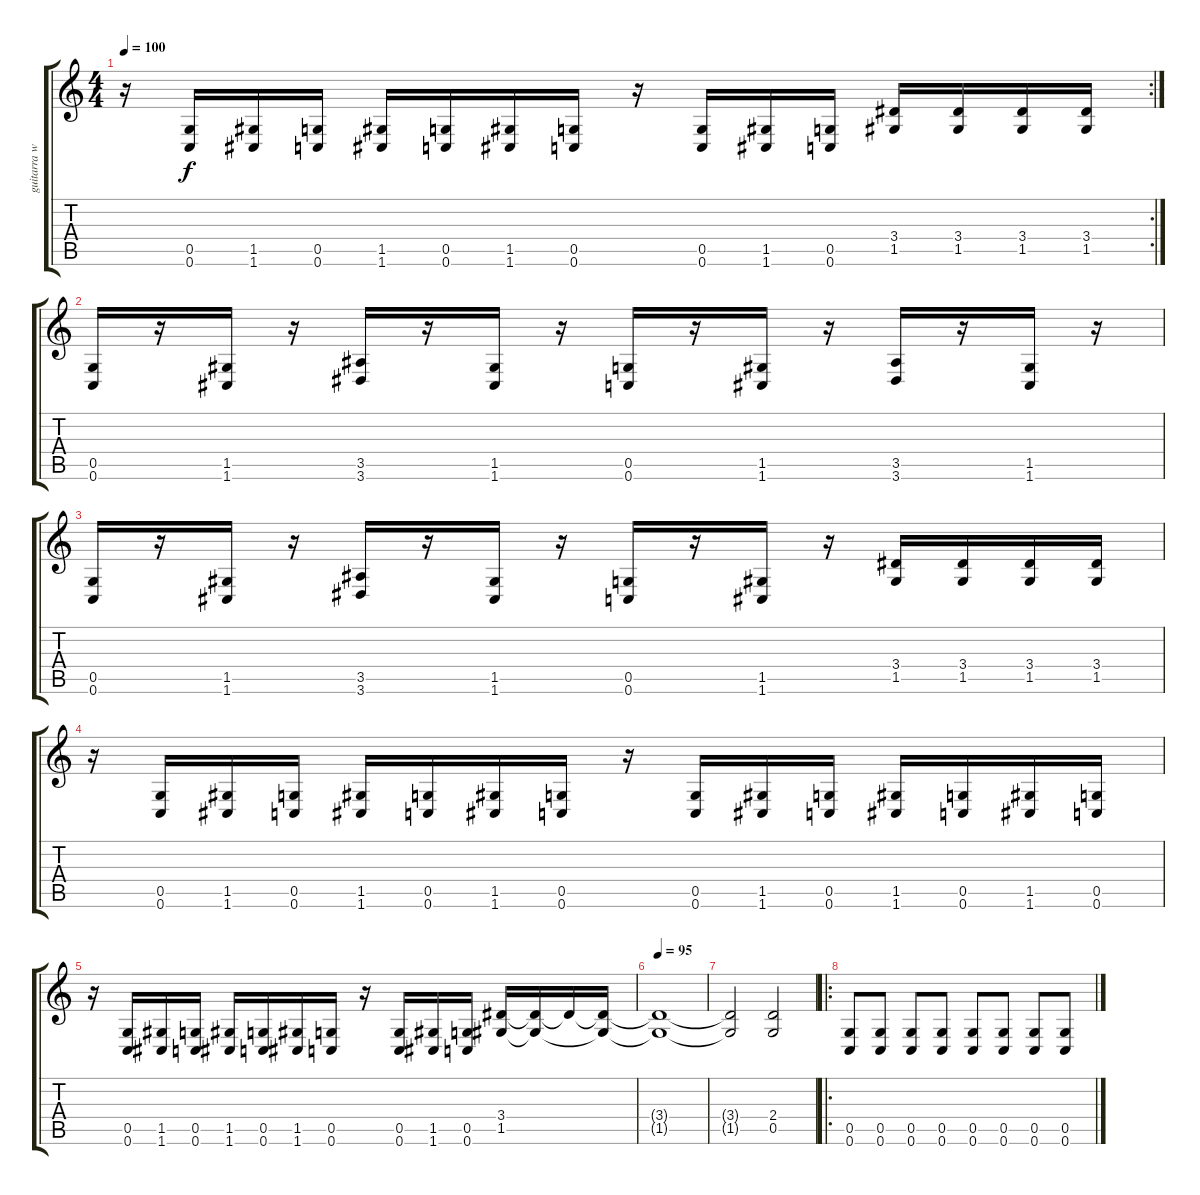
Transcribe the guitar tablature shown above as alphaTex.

\track ("guitarra w/dist" "guitarra w") {instrument distortionguitar}
\staff {score tabs}
\tuning (D4 A3 F3 C3 G2 C2) {hide}
\rc 2
\ts (4 4)
\tempo 100
\clef g2
\ks c
r.16{dy f} (0.5 0.6).16 (1.5 1.6).16 (0.5 0.6).16 (1.5 1.6).16 (0.5 0.6).16 (1.5 1.6).16 (0.5 0.6).16 r.16 (0.5 0.6).16 (1.5 1.6).16 (0.5 0.6).16 (3.4 1.5).16 (3.4 1.5).16 (3.4 1.5).16 (3.4 1.5).16 |
(0.5 0.6).16 r.16 (1.5 1.6).16 r.16 (3.5 3.6).16 r.16 (1.5 1.6).16 r.16 (0.5 0.6).16 r.16 (1.5 1.6).16 r.16 (3.5 3.6).16 r.16 (1.5 1.6).16 r.16 |
(0.5 0.6).16 r.16 (1.5 1.6).16 r.16 (3.5 3.6).16 r.16 (1.5 1.6).16 r.16 (0.5 0.6).16 r.16 (1.5 1.6).16 r.16 (3.4 1.5).16 (3.4 1.5).16 (3.4 1.5).16 (3.4 1.5).16 |
r.16 (0.5 0.6).16 (1.5 1.6).16 (0.5 0.6).16 (1.5 1.6).16 (0.5 0.6).16 (1.5 1.6).16 (0.5 0.6).16 r.16 (0.5 0.6).16 (1.5 1.6).16 (0.5 0.6).16 (1.5 1.6).16 (0.5 0.6).16 (1.5 1.6).16 (0.5 0.6).16 |
r.16 (0.5 0.6).16 (1.5 1.6).16 (0.5 0.6).16 (1.5 1.6).16 (0.5 0.6).16 (1.5 1.6).16 (0.5 0.6).16 r.16 (0.5 0.6).16 (1.5 1.6).16 (0.5 0.6).16 (3.4 1.5).16 (3.4{t} 1.5{t}).16 3.4{t}.16 (3.4{t} 1.5{t}).16 |
\tempo 95
(3.4{t} 1.5{t}).1 |
(3.4{t} 1.5{t}).2 (2.4 0.5).2 |
\ro
(0.5 0.6).8 (0.5 0.6).8 (0.5 0.6).8 (0.5 0.6).8 (0.5 0.6).8 (0.5 0.6).8 (0.5 0.6).8 (0.5 0.6).8
